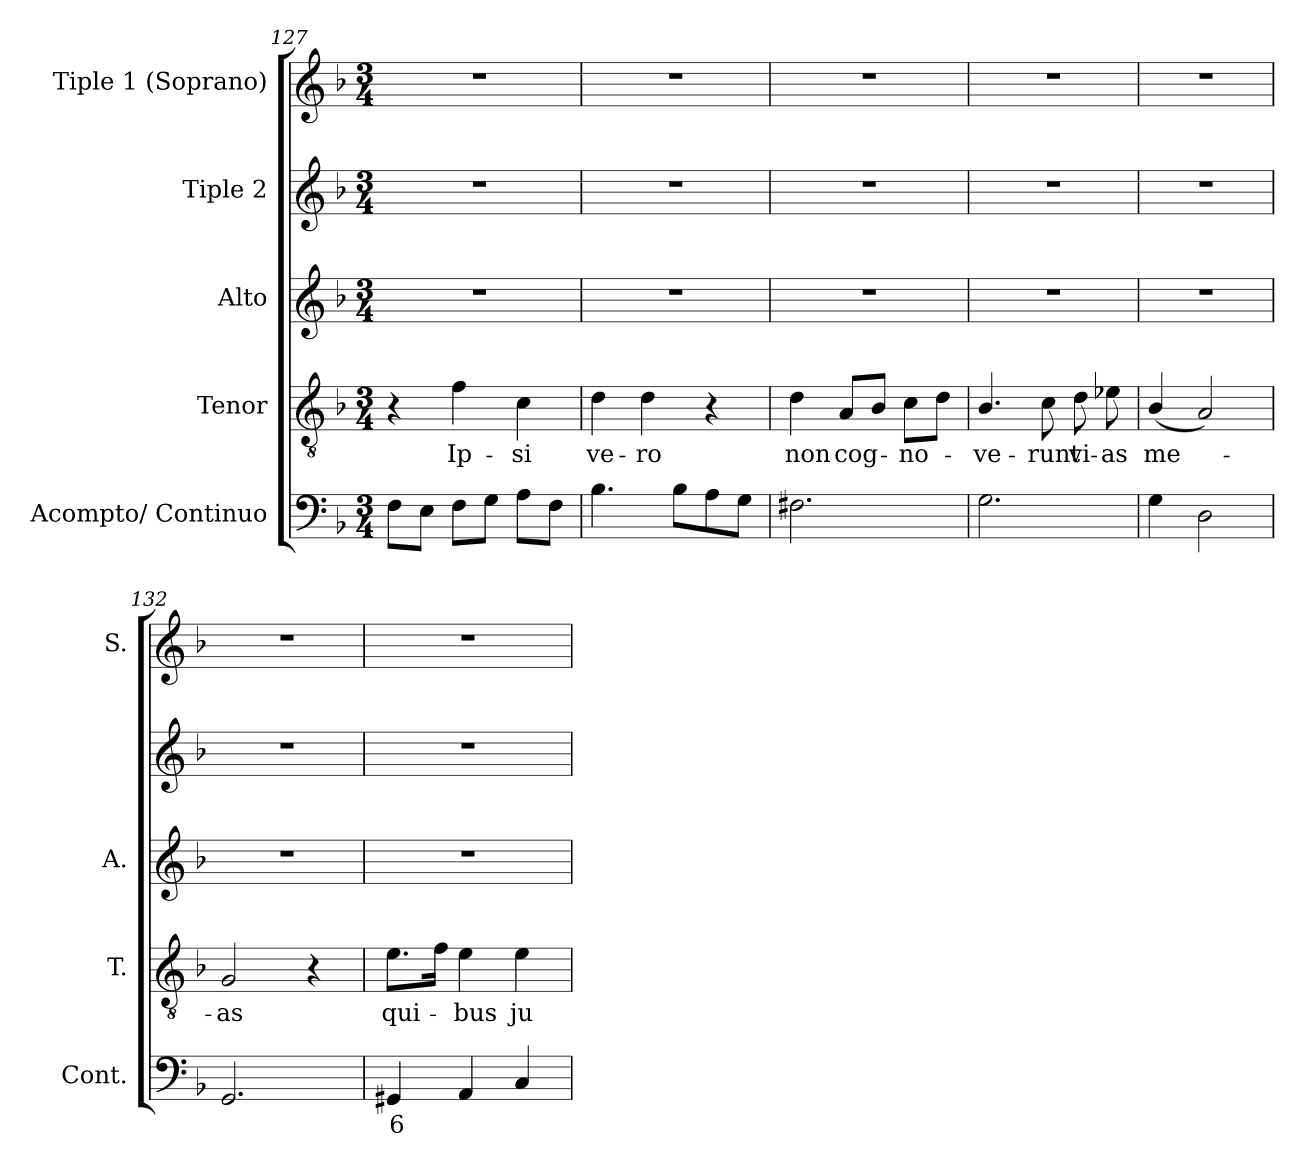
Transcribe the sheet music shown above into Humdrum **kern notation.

**kern	**text	**kern	**text	**kern	**kern	**kern
*part5	*part5	*part4	*part4	*part3	*part2	*part1
*staff5	*staff5	*staff4	*staff4	*staff3	*staff2	*staff1
*I"Acompto/ Continuo	*	*I"Tenor	*	*I"Alto	*I"Tiple 2	*I"Tiple 1 (Soprano)
*I'Cont.	*	*I'T.	*	*I'A.	*	*I'S.
*clefF4	*	*clefGv2	*	*clefG2	*clefG2	*clefG2
*	*	*ITrd7c12	*	*	*	*
*k[b-]	*	*k[b-]	*	*k[b-]	*k[b-]	*k[b-]
*F:	*	*F:	*	*F:	*F:	*F:
*M3/4	*	*M3/4	*	*M3/4	*M3/4	*M3/4
=127	=127	=127	=127	=127	=127	=127
!	!	!	!	!LO:N:vis=1	!LO:N:vis=1	!LO:N:vis=1
8Fi\L	.	4r	.	2.r	2.r	2.r
8Ei\J	.	.	.	.	.	.
!	!	!	!LO:LY:b:color=#000000	!	!	!
8Fi\L	.	4Fi\	Ip-	.	.	.
8Gi\J	.	.	.	.	.	.
!	!	!	!LO:LY:b:color=#000000	!	!	!
8Ai\L	.	4Ci\	-si	.	.	.
8Fi\J	.	.	.	.	.	.
!!LO:LB:g=z
=128	=128	=128	=128	=128	=128	=128
!	!	!	!LO:LY:b:color=#000000	!LO:N:vis=1	!LO:N:vis=1	!LO:N:vis=1
4.B-i\	.	4Di\	ve-	2.r	2.r	2.r
!	!	!	!LO:LY:b:color=#000000	!	!	!
.	.	4Di\	-ro	.	.	.
8B-i\L	.	.	.	.	.	.
8Ai\	.	4r	.	.	.	.
8Gi\J	.	.	.	.	.	.
=129	=129	=129	=129	=129	=129	=129
!	!	!	!LO:LY:b:color=#000000	!LO:N:vis=1	!LO:N:vis=1	!LO:N:vis=1
2.F#Xi\	.	4Di\	non	2.r	2.r	2.r
!	!	!	!LO:LY:b:color=#000000	!	!	!
.	.	8AAi/L	cog-	.	.	.
.	.	8BB-i/J	.	.	.	.
!	!	!	!LO:LY:b:color=#000000	!	!	!
.	.	8Ci\L	-no-	.	.	.
.	.	8Di\J	.	.	.	.
=130	=130	=130	=130	=130	=130	=130
!	!	!	!LO:LY:b:color=#000000	!LO:N:vis=1	!LO:N:vis=1	!LO:N:vis=1
2.Gi\	.	4.BB-i/	-ve-	2.r	2.r	2.r
!	!	!	!LO:LY:b:color=#000000	!	!	!
.	.	8Ci\	-runt	.	.	.
!	!	!	!LO:LY:b:color=#000000	!	!	!
.	.	8Di\	vi-	.	.	.
!	!	!	!LO:LY:b:color=#000000	!	!	!
.	.	8E-Xi\	-as	.	.	.
=131	=131	=131	=131	=131	=131	=131
!	!	!	!LO:LY:b:color=#000000	!LO:N:vis=1	!LO:N:vis=1	!LO:N:vis=1
4Gi\	.	(4BB-i/	me-	2.r	2.r	2.r
2Di\	.	2AAi/)	.	.	.	.
=132	=132	=132	=132	=132	=132	=132
!	!	!	!LO:LY:b:color=#000000	!LO:N:vis=1	!LO:N:vis=1	!LO:N:vis=1
2.GGi/	.	2GGi/	-as	2.r	2.r	2.r
.	.	4r	.	.	.	.
=133	=133	=133	=133	=133	=133	=133
!	!LO:LY:b:color=#000000	!	!	!	!	!
!	!	!	!LO:LY:b:color=#000000	!LO:N:vis=1	!LO:N:vis=1	!LO:N:vis=1
4GG#Xi/	6	8.Ei\L	qui-	2.r	2.r	2.r
.	.	16Fi\Jk	.	.	.	.
!	!	!	!LO:LY:b:color=#000000	!	!	!
4AAi/	.	4Ei\	-bus	.	.	.
!	!	!	!LO:LY:b:color=#000000	!	!	!
4Ci/	.	4Ei\	ju-	.	.	.
=	=	=	=	=	=	=
*-	*-	*-	*-	*-	*-	*-
